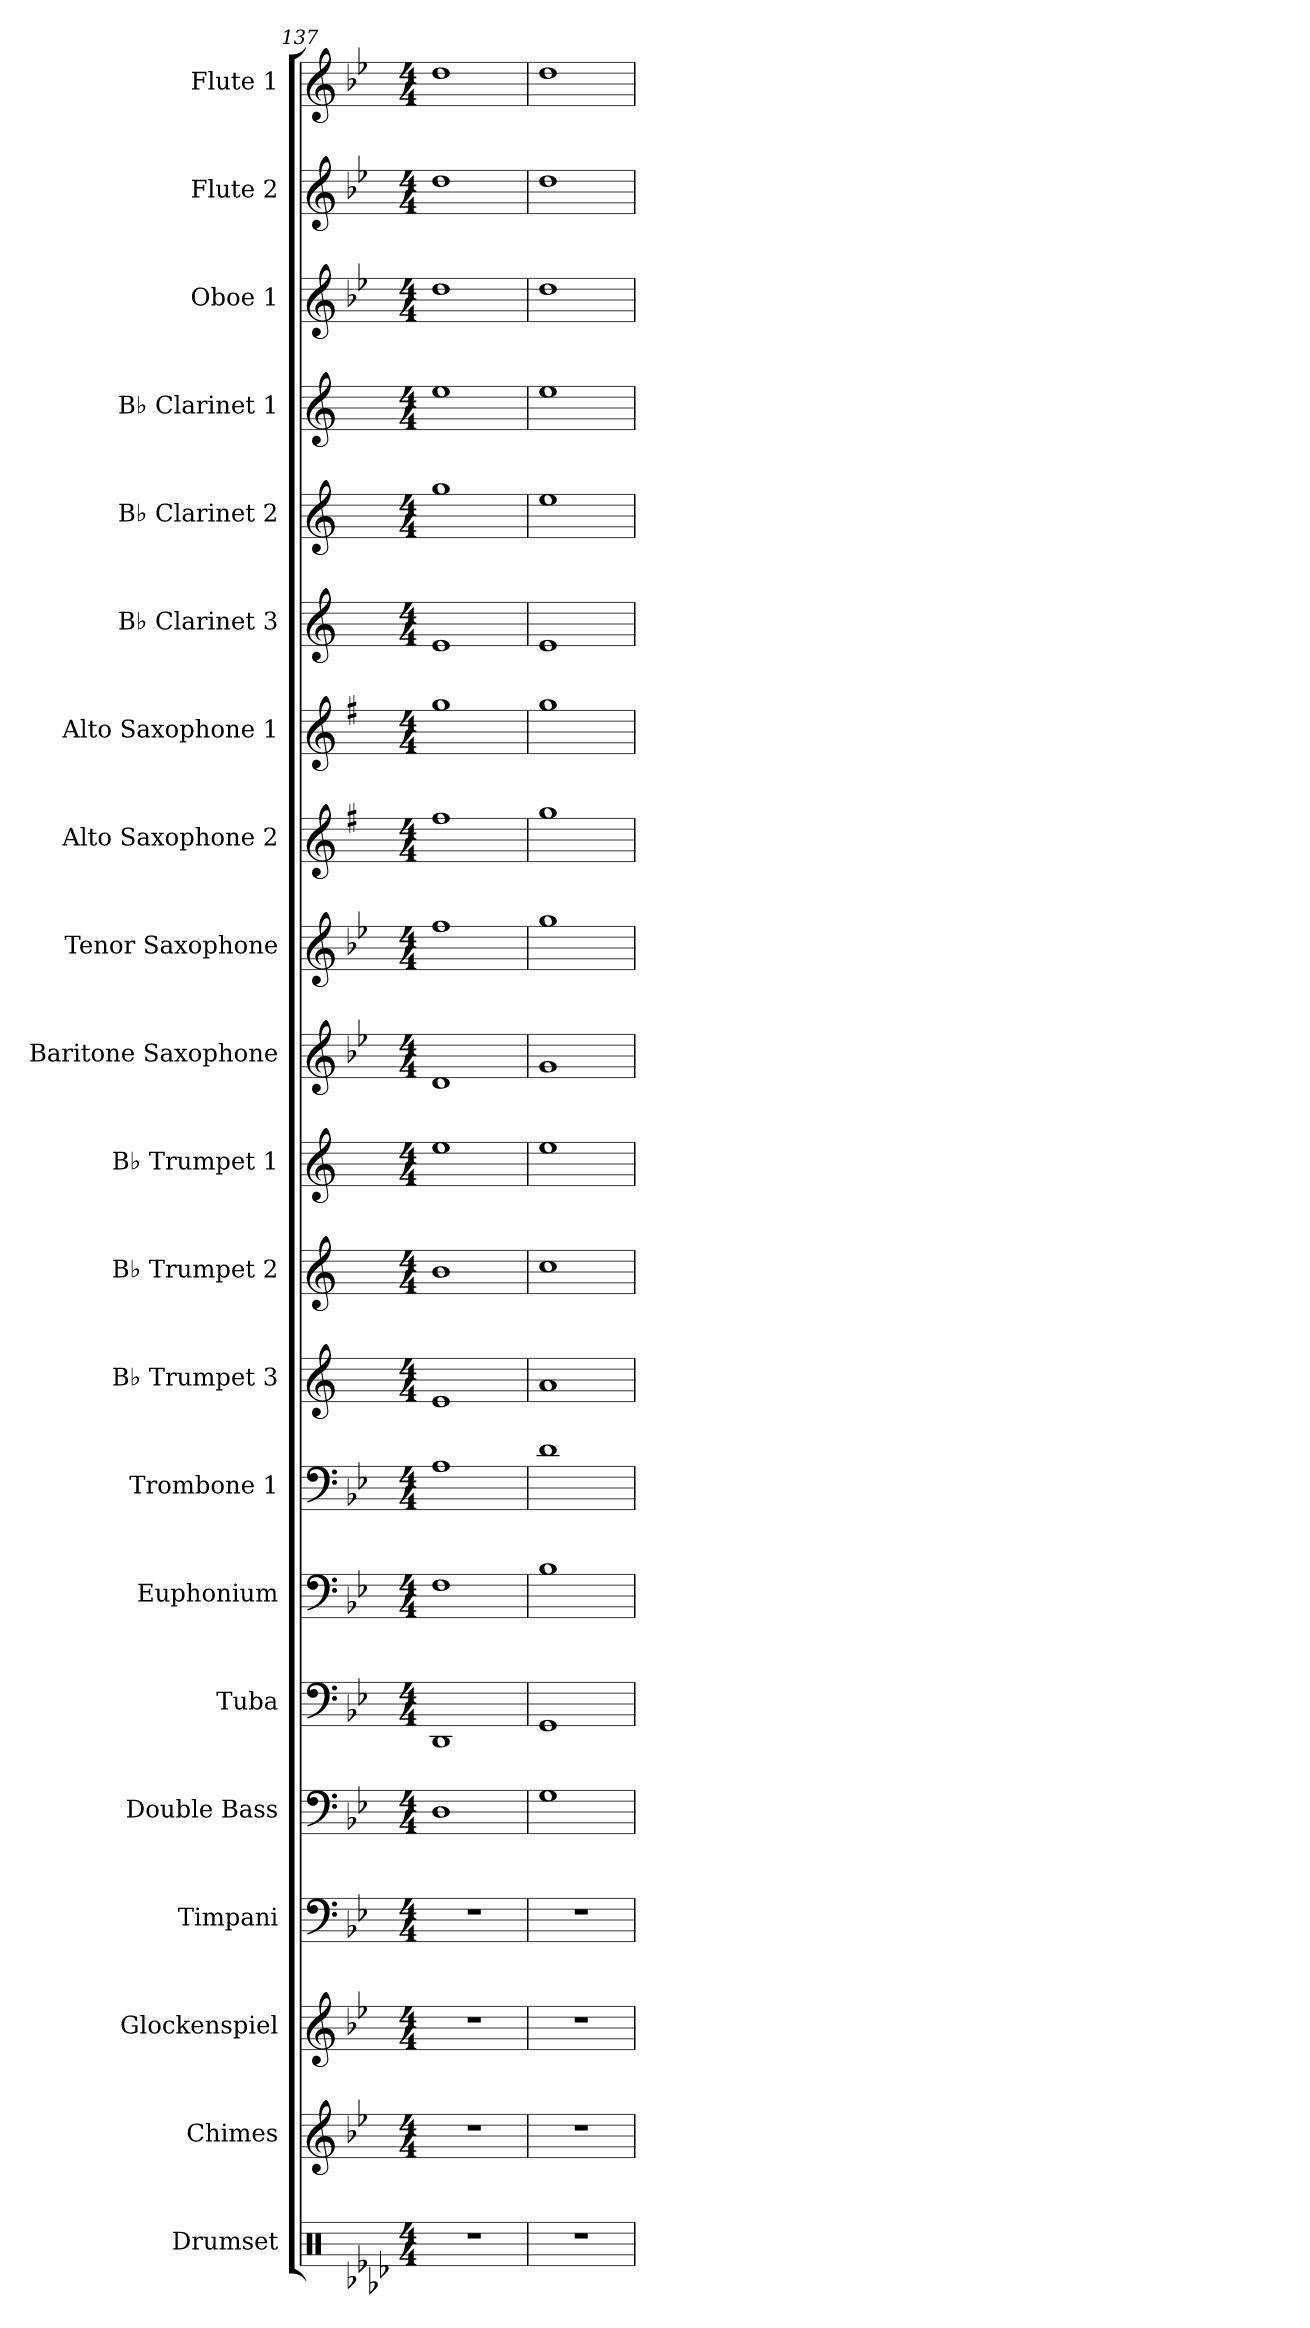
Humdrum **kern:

**kern	**kern	**kern	**kern	**kern	**kern	**kern	**kern	**kern	**kern	**kern	**kern	**kern	**kern	**kern	**kern	**kern	**kern	**kern	**kern	**kern
*part21	*part20	*part19	*part18	*part17	*part16	*part15	*part14	*part13	*part12	*part11	*part10	*part9	*part8	*part7	*part6	*part5	*part4	*part3	*part2	*part1
*staff21	*staff20	*staff19	*staff18	*staff17	*staff16	*staff15	*staff14	*staff13	*staff12	*staff11	*staff10	*staff9	*staff8	*staff7	*staff6	*staff5	*staff4	*staff3	*staff2	*staff1
*I"Drumset	*I"Chimes	*I"Glockenspiel	*I"Timpani	*I"Double Bass	*I"Tuba	*I"Euphonium	*I"Trombone 1	*I"B♭ Trumpet 3	*I"B♭ Trumpet 2	*I"B♭ Trumpet 1	*I"Baritone Saxophone	*I"Tenor Saxophone	*I"Alto Saxophone 2	*I"Alto Saxophone 1	*I"B♭ Clarinet 3	*I"B♭ Clarinet 2	*I"B♭ Clarinet 1	*I"Oboe 1	*I"Flute 2	*I"Flute 1
*I'D. Set	*I'Cme.	*I'Glk.	*I'Timp.	*I'Db.	*I'Tba.	*I'Euph.	*I'Tbn. 1	*I'B♭ Tpt. 3	*I'B♭ Tpt. 2	*I'B♭ Tpt. 1	*I'Bar. Sax.	*I'T. Sax.	*I'A. Sax. 2	*I'A. Sax. 1	*I'B♭ Cl. 3	*I'B♭ Cl. 2	*I'B♭ Cl. 1	*I'Ob. 1	*I'Fl. 2	*I'Fl. 1
*clefX	*clefG2	*clefG2	*clefF4	*clefF4	*clefF4	*clefF4	*clefF4	*clefG2	*clefG2	*clefG2	*clefG2	*clefG2	*clefG2	*clefG2	*clefG2	*clefG2	*clefG2	*clefG2	*clefG2	*clefG2
*	*	*ITrd-14c-24	*	*ITrd7c12	*	*	*	*ITrd1c2	*ITrd1c2	*ITrd1c2	*ITrd12c21	*ITrd8c14	*ITrd5c9	*ITrd5c9	*ITrd1c2	*ITrd1c2	*ITrd1c2	*	*	*
*k[b-e-a-d-]	*k[b-e-]	*k[b-e-]	*k[b-e-]	*k[b-e-]	*k[b-e-]	*k[b-e-]	*k[b-e-]	*k[b-e-]	*k[b-e-]	*k[b-e-]	*k[b-e-]	*k[b-e-]	*k[b-e-]	*k[b-e-]	*k[b-e-]	*k[b-e-]	*k[b-e-]	*k[b-e-]	*k[b-e-]	*k[b-e-]
*M4/4	*M4/4	*M4/4	*M4/4	*M4/4	*M4/4	*M4/4	*M4/4	*M4/4	*M4/4	*M4/4	*M4/4	*M4/4	*M4/4	*M4/4	*M4/4	*M4/4	*M4/4	*M4/4	*M4/4	*M4/4
=137	=137	=137	=137	=137	=137	=137	=137	=137	=137	=137	=137	=137	=137	=137	=137	=137	=137	=137	=137	=137
1r	1r	1r	1r	1DD	1DD	1F	1A	1d	1a	1dd	1D	1f	1a	1b-	1d	1ff	1dd	1dd	1dd	1dd
=138	=138	=138	=138	=138	=138	=138	=138	=138	=138	=138	=138	=138	=138	=138	=138	=138	=138	=138	=138	=138
1r	1r	1r	1r	1GG	1GG	1B-	1d	1g	1b-	1dd	1G	1g	1b-	1b-	1d	1dd	1dd	1dd	1dd	1dd
=	=	=	=	=	=	=	=	=	=	=	=	=	=	=	=	=	=	=	=	=
*-	*-	*-	*-	*-	*-	*-	*-	*-	*-	*-	*-	*-	*-	*-	*-	*-	*-	*-	*-	*-
